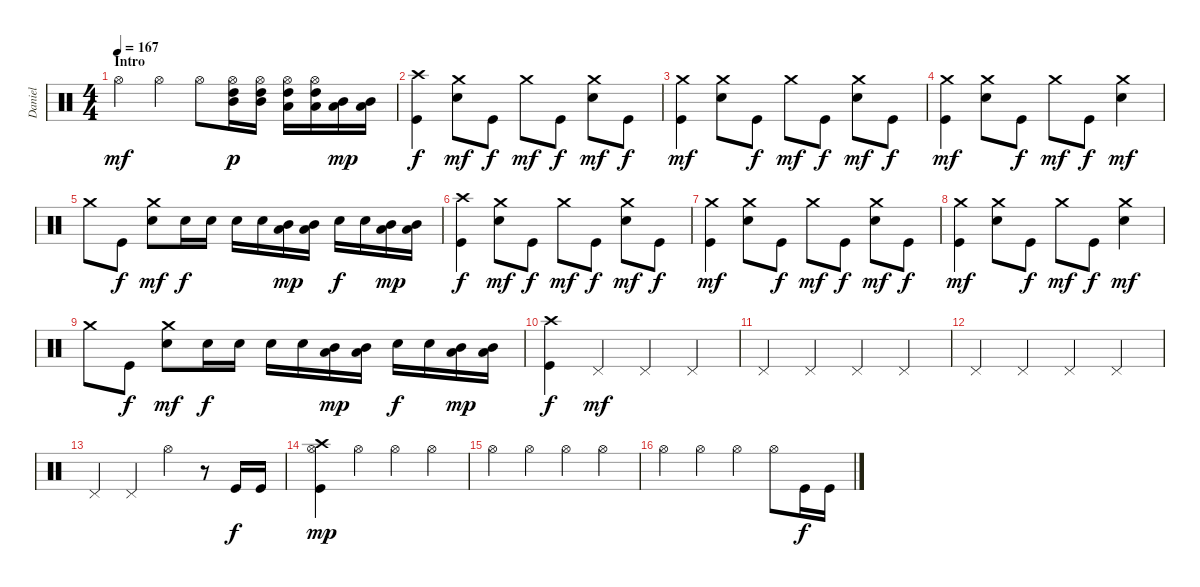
\track ("Daniel" "Daniel") {instrument percussion}
\staff {score}
\articulation defaults
\ts (4 4)
\section ("" "Intro")
\tempo 167
\clef neutral
\ks c "Hi-Hat (open)".4{dy mf} "Hi-Hat (open)".4 "Hi-Hat (open)".8
("High Tom (hit)" "Mid Tom (hit)" "Hi-Hat (open)").16{dy p} ("High Tom (hit)" "Mid Tom (hit)" "Hi-Hat (open)").16 ("High Tom (hit)" "Low Tom (hit)" "Hi-Hat (open)").16 ("High Tom (hit)" "Low Tom (hit)" "Hi-Hat (open)").16 ("Mid Tom (hit)" "Low Tom (hit)").16{dy mp} ("Mid Tom (hit)" "Low Tom (hit)").16 |
("Crash high (hit)" "Kick (hit)").4{dy f} ("Crash medium (hit)" "Electric Snare (hit)").8{dy mf} "Kick (hit)".8{dy f} "Crash medium (hit)".8{dy mf} "Kick (hit)".8{dy f} ("Crash medium (hit)" "Electric Snare (hit)").8{dy mf} "Kick (hit)".8{dy f} |
("Crash medium (hit)" "Kick (hit)").4{dy mf} ("Crash medium (hit)" "Electric Snare (hit)").8 "Kick (hit)".8{dy f} "Crash medium (hit)".8{dy mf} "Kick (hit)".8{dy f} ("Crash medium (hit)" "Electric Snare (hit)").8{dy mf} "Kick (hit)".8{dy f} |
("Crash medium (hit)" "Kick (hit)").4{dy mf} ("Crash medium (hit)" "Electric Snare (hit)").8 "Kick (hit)".8{dy f} "Crash medium (hit)".8{dy mf} "Kick (hit)".8{dy f} ("Crash medium (hit)" "Electric Snare (hit)").4{dy mf} |
"Crash medium (hit)".8 "Kick (hit)".8{dy f} ("Crash medium (hit)" "Electric Snare (hit)").8{dy mf} "Electric Snare (hit)".16{dy f} "Electric Snare (hit)".16 "Electric Snare (hit)".16 "Electric Snare (hit)".16 ("Mid Tom (hit)" "Low Tom (hit)").16{dy mp} ("Mid Tom (hit)" "Low Tom (hit)").16 "Electric Snare (hit)".16{dy f} "Electric Snare (hit)".16 ("Mid Tom (hit)" "Low Tom (hit)").16{dy mp} ("Mid Tom (hit)" "Low Tom (hit)").16 |
("Crash high (hit)" "Kick (hit)").4{dy f} ("Crash medium (hit)" "Electric Snare (hit)").8{dy mf} "Kick (hit)".8{dy f} "Crash medium (hit)".8{dy mf} "Kick (hit)".8{dy f} ("Crash medium (hit)" "Electric Snare (hit)").8{dy mf} "Kick (hit)".8{dy f} |
("Crash medium (hit)" "Kick (hit)").4{dy mf} ("Crash medium (hit)" "Electric Snare (hit)").8 "Kick (hit)".8{dy f} "Crash medium (hit)".8{dy mf} "Kick (hit)".8{dy f} ("Crash medium (hit)" "Electric Snare (hit)").8{dy mf} "Kick (hit)".8{dy f} |
("Crash medium (hit)" "Kick (hit)").4{dy mf} ("Crash medium (hit)" "Electric Snare (hit)").8 "Kick (hit)".8{dy f} "Crash medium (hit)".8{dy mf} "Kick (hit)".8{dy f} ("Crash medium (hit)" "Electric Snare (hit)").4{dy mf} |
"Crash medium (hit)".8 "Kick (hit)".8{dy f} ("Crash medium (hit)" "Electric Snare (hit)").8{dy mf} "Electric Snare (hit)".16{dy f} "Electric Snare (hit)".16 "Electric Snare (hit)".16 "Electric Snare (hit)".16 ("Mid Tom (hit)" "Low Tom (hit)").16{dy mp} ("Mid Tom (hit)" "Low Tom (hit)").16 "Electric Snare (hit)".16{dy f} "Electric Snare (hit)".16 ("Mid Tom (hit)" "Low Tom (hit)").16{dy mp} ("Mid Tom (hit)" "Low Tom (hit)").16 |
("Crash high (hit)" "Kick (hit)").4{dy f} "Pedal Hi-Hat (hit)".4{dy mf} "Pedal Hi-Hat (hit)".4 "Pedal Hi-Hat (hit)".4 |
"Pedal Hi-Hat (hit)".4 "Pedal Hi-Hat (hit)".4 "Pedal Hi-Hat (hit)".4 "Pedal Hi-Hat (hit)".4 |
"Pedal Hi-Hat (hit)".4 "Pedal Hi-Hat (hit)".4 "Pedal Hi-Hat (hit)".4 "Pedal Hi-Hat (hit)".4 |
"Pedal Hi-Hat (hit)".4 "Pedal Hi-Hat (hit)".4 "Hi-Hat (open)".4 r.8 "Kick (hit)".16{dy f} "Kick (hit)".16 |
("Crash high (hit)" "Hi-Hat (open)" "Kick (hit)").4{dy mp} "Hi-Hat (open)".4 "Hi-Hat (open)".4 "Hi-Hat (open)".4 |
"Hi-Hat (open)".4 "Hi-Hat (open)".4 "Hi-Hat (open)".4 "Hi-Hat (open)".4 |
"Hi-Hat (open)".4 "Hi-Hat (open)".4 "Hi-Hat (open)".4 "Hi-Hat (open)".8 "Kick (hit)".16{dy f} "Kick (hit)".16
